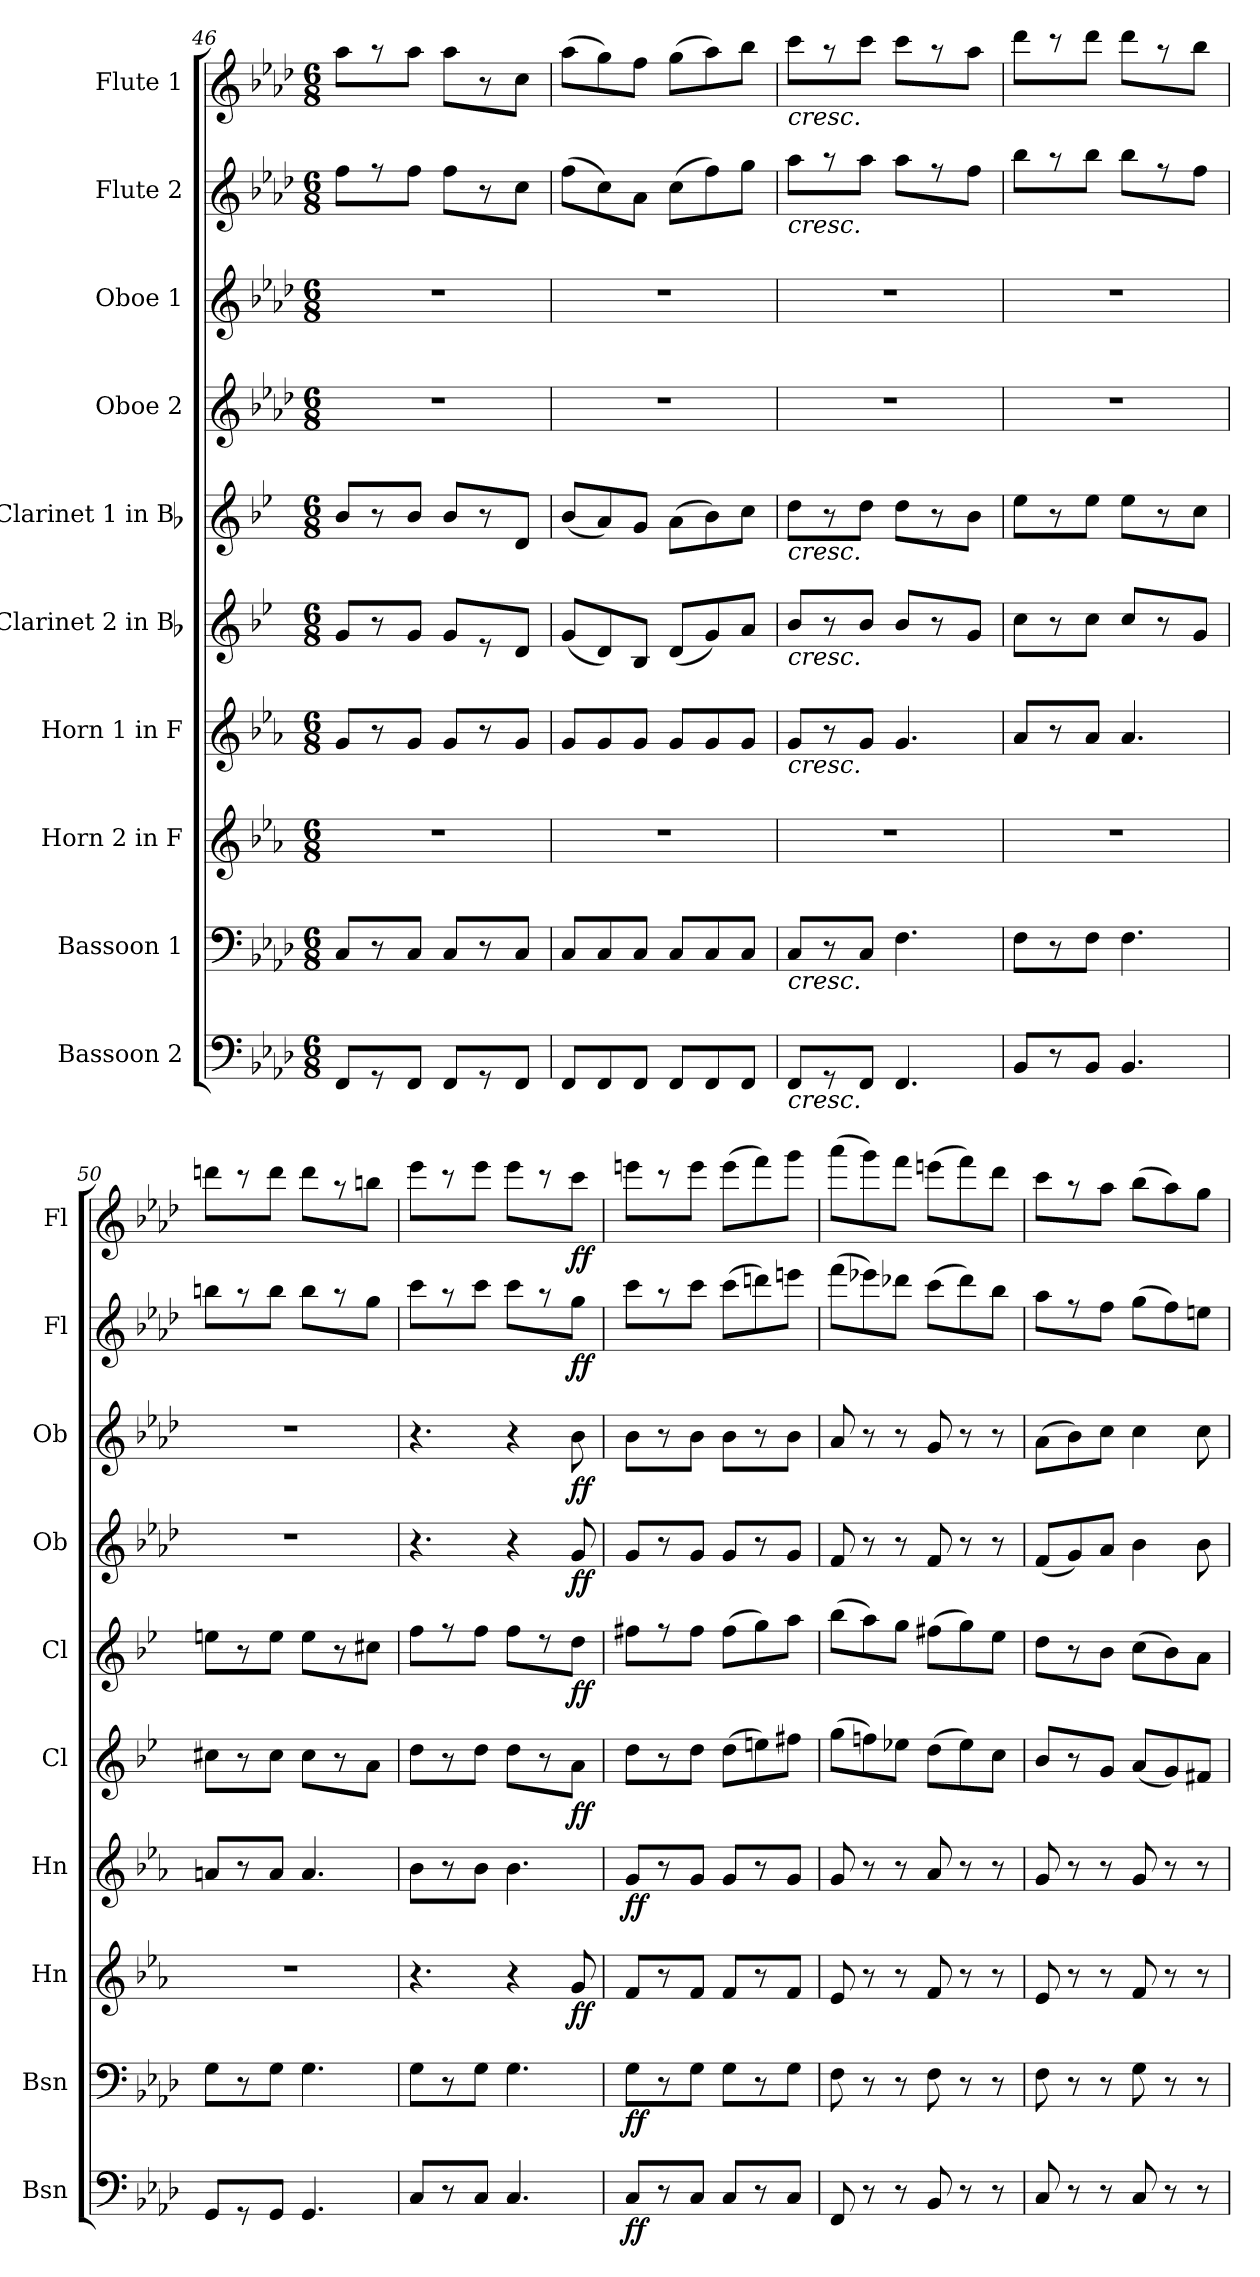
**kern	**dynam	**kern	**dynam	**kern	**dynam	**kern	**dynam	**kern	**dynam	**kern	**dynam	**kern	**dynam	**kern	**dynam	**kern	**dynam	**kern	**dynam
*part10	*part10	*part9	*part9	*part8	*part8	*part7	*part7	*part6	*part6	*part5	*part5	*part4	*part4	*part3	*part3	*part2	*part2	*part1	*part1
*staff10	*staff10	*staff9	*staff9	*staff8	*staff8	*staff7	*staff7	*staff6	*staff6	*staff5	*staff5	*staff4	*staff4	*staff3	*staff3	*staff2	*staff2	*staff1	*staff1
*I"Bassoon 2	*	*I"Bassoon 1	*	*I"Horn 2 in F	*	*I"Horn 1 in F	*	*I"Clarinet 2 in Bb	*	*I"Clarinet 1 in Bb	*	*I"Oboe 2	*	*I"Oboe 1	*	*I"Flute 2	*	*I"Flute 1	*
*I'Bsn	*	*I'Bsn	*	*I'Hn	*	*I'Hn	*	*I'Cl	*	*I'Cl	*	*I'Ob	*	*I'Ob	*	*I'Fl	*	*I'Fl	*
*clefF4	*	*clefF4	*	*clefG2	*	*clefG2	*	*clefG2	*	*clefG2	*	*clefG2	*	*clefG2	*	*clefG2	*	*clefG2	*
*	*	*	*	*ITrd4c7	*	*ITrd4c7	*	*ITrd1c2	*	*ITrd1c2	*	*	*	*	*	*	*	*	*
*k[b-e-a-d-]	*	*k[b-e-a-d-]	*	*k[b-e-a-d-]	*	*k[b-e-a-d-]	*	*k[b-e-a-d-]	*	*k[b-e-a-d-]	*	*k[b-e-a-d-]	*	*k[b-e-a-d-]	*	*k[b-e-a-d-]	*	*k[b-e-a-d-]	*
*M6/8	*	*M6/8	*	*M6/8	*	*M6/8	*	*M6/8	*	*M6/8	*	*M6/8	*	*M6/8	*	*M6/8	*	*M6/8	*
=46	=46	=46	=46	=46	=46	=46	=46	=46	=46	=46	=46	=46	=46	=46	=46	=46	=46	=46	=46
8FF/L	.	8C/L	.	2.r	.	8c/L	.	8f/L	.	8a-/L	.	2.r	.	2.r	.	8ff\L	.	8aa-\L	.
8r	.	8r	.	.	.	8r	.	8r	.	8r	.	.	.	.	.	8r	.	8r	.
8FF/J	.	8C/J	.	.	.	8c/J	.	8f/J	.	8a-/J	.	.	.	.	.	8ff\J	.	8aa-\J	.
8FF/L	.	8C/L	.	.	.	8c/L	.	8f/L	.	8a-/L	.	.	.	.	.	8ff\L	.	8aa-\L	.
8r	.	8r	.	.	.	8r	.	8r	.	8r	.	.	.	.	.	8r	.	8r	.
8FF/J	.	8C/J	.	.	.	8c/J	.	8c/J	.	8c/J	.	.	.	.	.	8cc\J	.	8cc\J	.
=47	=47	=47	=47	=47	=47	=47	=47	=47	=47	=47	=47	=47	=47	=47	=47	=47	=47	=47	=47
8FF/L	.	8C/L	.	2.r	.	8c/L	.	(8f/L	.	(8a-/L	.	2.r	.	2.r	.	(8ff\L	.	(8aa-\L	.
8FF/	.	8C/	.	.	.	8c/	.	8c/)	.	8g/)	.	.	.	.	.	8cc\)	.	8gg\)	.
8FF/J	.	8C/J	.	.	.	8c/J	.	8A-/J	.	8f/J	.	.	.	.	.	8a-\J	.	8ff\J	.
8FF/L	.	8C/L	.	.	.	8c/L	.	(8c/L	.	(8g\L	.	.	.	.	.	(8cc\L	.	(8gg\L	.
8FF/	.	8C/	.	.	.	8c/	.	8f/)	.	8a-\)	.	.	.	.	.	8ff\)	.	8aa-\)	.
8FF/J	.	8C/J	.	.	.	8c/J	.	8g/J	.	8b-\J	.	.	.	.	.	8gg\J	.	8bb-\J	.
=48	=48	=48	=48	=48	=48	=48	=48	=48	=48	=48	=48	=48	=48	=48	=48	=48	=48	=48	=48
!	!	!	!	!	!	!	!	!	!	!	!	!	!	!	!	!	!	!LO:TX:b:i:t=cresc.	!
!	!	!	!	!	!	!	!	!	!	!	!	!	!	!	!	!LO:TX:b:i:t=cresc.	!	!	!
!	!	!	!	!	!	!	!	!	!	!LO:TX:b:i:t=cresc.	!	!	!	!	!	!	!	!	!
!	!	!	!	!	!	!	!	!LO:TX:b:i:t=cresc.	!	!	!	!	!	!	!	!	!	!	!
!	!	!	!	!	!	!LO:TX:b:i:t=cresc.	!	!	!	!	!	!	!	!	!	!	!	!	!
!	!	!LO:TX:b:i:t=cresc.	!	!	!	!	!	!	!	!	!	!	!	!	!	!	!	!	!
!LO:TX:b:i:t=cresc.	!	!	!	!	!	!	!	!	!	!	!	!	!	!	!	!	!	!	!
8FF/L	.	8C/L	.	2.r	.	8c/L	.	8a-/L	.	8cc\L	.	2.r	.	2.r	.	8aa-\L	.	8ccc\L	.
8r	.	8r	.	.	.	8r	.	8r	.	8r	.	.	.	.	.	8r	.	8r	.
8FF/J	.	8C/J	.	.	.	8c/J	.	8a-/J	.	8cc\J	.	.	.	.	.	8aa-\J	.	8ccc\J	.
4.FF/	.	4.F\	.	.	.	4.c/	.	8a-/L	.	8cc\L	.	.	.	.	.	8aa-\L	.	8ccc\L	.
.	.	.	.	.	.	.	.	8r	.	8r	.	.	.	.	.	8r	.	8r	.
.	.	.	.	.	.	.	.	8f/J	.	8a-\J	.	.	.	.	.	8ff\J	.	8aa-\J	.
=49	=49	=49	=49	=49	=49	=49	=49	=49	=49	=49	=49	=49	=49	=49	=49	=49	=49	=49	=49
8BB-/L	.	8F\L	.	2.r	.	8d-/L	.	8b-\L	.	8dd-\L	.	2.r	.	2.r	.	8bb-\L	.	8ddd-\L	.
8r	.	8r	.	.	.	8r	.	8r	.	8r	.	.	.	.	.	8r	.	8r	.
8BB-/J	.	8F\J	.	.	.	8d-/J	.	8b-\J	.	8dd-\J	.	.	.	.	.	8bb-\J	.	8ddd-\J	.
4.BB-/	.	4.F\	.	.	.	4.d-/	.	8b-/L	.	8dd-\L	.	.	.	.	.	8bb-\L	.	8ddd-\L	.
.	.	.	.	.	.	.	.	8r	.	8r	.	.	.	.	.	8r	.	8r	.
.	.	.	.	.	.	.	.	8f/J	.	8b-\J	.	.	.	.	.	8ff\J	.	8bb-\J	.
=50	=50	=50	=50	=50	=50	=50	=50	=50	=50	=50	=50	=50	=50	=50	=50	=50	=50	=50	=50
8GG/L	.	8G\L	.	2.r	.	8dn/L	.	8bn\L	.	8ddn\L	.	2.r	.	2.r	.	8bbn\L	.	8dddn\L	.
8r	.	8r	.	.	.	8r	.	8r	.	8r	.	.	.	.	.	8r	.	8r	.
8GG/J	.	8G\J	.	.	.	8d/J	.	8b\J	.	8dd\J	.	.	.	.	.	8bb\J	.	8ddd\J	.
4.GG/	.	4.G\	.	.	.	4.d/	.	8b\L	.	8dd\L	.	.	.	.	.	8bb\L	.	8ddd\L	.
.	.	.	.	.	.	.	.	8r	.	8r	.	.	.	.	.	8r	.	8r	.
.	.	.	.	.	.	.	.	8g\J	.	8bn\J	.	.	.	.	.	8gg\J	.	8bbn\J	.
=51	=51	=51	=51	=51	=51	=51	=51	=51	=51	=51	=51	=51	=51	=51	=51	=51	=51	=51	=51
8C/L	.	8G\L	.	4.r	.	8e-\L	.	8cc\L	.	8ee-\L	.	4.r	.	4.r	.	8ccc\L	.	8eee-\L	.
8r	.	8r	.	.	.	8r	.	8r	.	8r	.	.	.	.	.	8r	.	8r	.
8C/J	.	8G\J	.	.	.	8e-\J	.	8cc\J	.	8ee-\J	.	.	.	.	.	8ccc\J	.	8eee-\J	.
4.C/	.	4.G\	.	4r	.	4.e-\	.	8cc\L	.	8ee-\L	.	4r	.	4r	.	8ccc\L	.	8eee-\L	.
.	.	.	.	.	.	.	.	8r	.	8r	.	.	.	.	.	8r	.	8r	.
!	!	!	!	!	!LO:DY:b	!	!	!	!LO:DY:b	!	!LO:DY:b	!	!LO:DY:b	!	!LO:DY:b	!	!LO:DY:b	!	!LO:DY:b
.	.	.	.	8c/	ff	.	.	8g\J	ff	8cc\J	ff	8g/	ff	8b-\	ff	8gg\J	ff	8ccc\J	ff
=52	=52	=52	=52	=52	=52	=52	=52	=52	=52	=52	=52	=52	=52	=52	=52	=52	=52	=52	=52
!	!LO:DY:b	!	!LO:DY:b	!	!	!	!LO:DY:b	!	!	!	!	!	!	!	!	!	!	!	!
8C/L	ff	8G\L	ff	8B-/L	.	8c/L	ff	8cc\L	.	8een\L	.	8g/L	.	8b-\L	.	8ccc\L	.	8eeen\L	.
8r	.	8r	.	8r	.	8r	.	8r	.	8r	.	8r	.	8r	.	8r	.	8r	.
8C/J	.	8G\J	.	8B-/J	.	8c/J	.	8cc\J	.	8ee\J	.	8g/J	.	8b-\J	.	8ccc\J	.	8eee\J	.
8C/L	.	8G\L	.	8B-/L	.	8c/L	.	(8cc\L	.	(8ee\L	.	8g/L	.	8b-\L	.	(8ccc\L	.	(8eee\L	.
8r	.	8r	.	8r	.	8r	.	8ddn\)	.	8ff\)	.	8r	.	8r	.	8dddn\)	.	8fff\)	.
8C/J	.	8G\J	.	8B-/J	.	8c/J	.	8een\J	.	8gg\J	.	8g/J	.	8b-\J	.	8eeen\J	.	8ggg\J	.
!!LO:LB:g=z
=53	=53	=53	=53	=53	=53	=53	=53	=53	=53	=53	=53	=53	=53	=53	=53	=53	=53	=53	=53
8FF/	.	8F\	.	8A-/	.	8c/	.	(8ff\L	.	(8aa-\L	.	8f/	.	8a-/	.	(8fff\L	.	(8aaa-\L	.
8r	.	8r	.	8r	.	8r	.	8ee-X\)	.	8gg\)	.	8r	.	8r	.	8eee-X\)	.	8ggg\)	.
8r	.	8r	.	8r	.	8r	.	8dd-X\J	.	8ff\J	.	8r	.	8r	.	8ddd-X\J	.	8fff\J	.
8BB-/	.	8F\	.	8B-/	.	8d-/	.	(8cc\L	.	(8een\L	.	8f/	.	8g/	.	(8ccc\L	.	(8eeen\L	.
8r	.	8r	.	8r	.	8r	.	8dd-\)	.	8ff\)	.	8r	.	8r	.	8ddd-\)	.	8fff\)	.
8r	.	8r	.	8r	.	8r	.	8b-\J	.	8dd-\J	.	8r	.	8r	.	8bb-\J	.	8ddd-\J	.
=54	=54	=54	=54	=54	=54	=54	=54	=54	=54	=54	=54	=54	=54	=54	=54	=54	=54	=54	=54
8C/	.	8F\	.	8A-/	.	8c/	.	8a-/L	.	8cc\L	.	(8f/L	.	(8a-\L	.	8aa-\L	.	8ccc\L	.
8r	.	8r	.	8r	.	8r	.	8r	.	8r	.	8g/)	.	8b-\)	.	8r	.	8r	.
8r	.	8r	.	8r	.	8r	.	8f/J	.	8a-\J	.	8a-/J	.	8cc\J	.	8ff\J	.	8aa-\J	.
8C/	.	8G\	.	8B-/	.	8c/	.	(8g/L	.	(8b-\L	.	4b-\	.	4cc\	.	(8gg\L	.	(8bb-\L	.
8r	.	8r	.	8r	.	8r	.	8f/)	.	8a-\)	.	.	.	.	.	8ff\)	.	8aa-\)	.
8r	.	8r	.	8r	.	8r	.	8en/J	.	8g\J	.	8b-\	.	8cc\	.	8een\J	.	8gg\J	.
=	=	=	=	=	=	=	=	=	=	=	=	=	=	=	=	=	=	=	=
*-	*-	*-	*-	*-	*-	*-	*-	*-	*-	*-	*-	*-	*-	*-	*-	*-	*-	*-	*-
